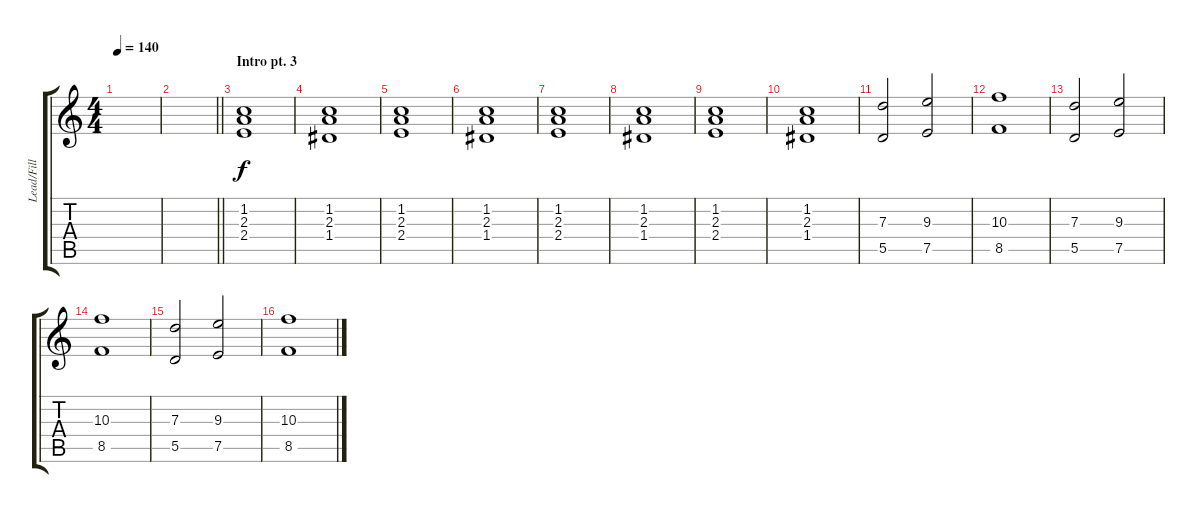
\track ("Lead/Fill" "Lead/Fill") {instrument distortionguitar}
\staff {score tabs}
\tuning (E4 B3 G3 D3 A2 E2) {hide}
\ts (4 4)
\tempo 140
\clef g2
\ks c
|
\barLineRight lightlight
|
\section ("" "Intro pt. 3")
(1.2 2.3 2.4).1{volume 6 instrument trumpet} |
(1.2 2.3 1.4).1 |
(1.2 2.3 2.4).1 |
(1.2 2.3 1.4).1 |
(1.2 2.3 2.4).1 |
(1.2 2.3 1.4).1 |
(1.2 2.3 2.4).1 |
(1.2 2.3 1.4).1 |
(7.3 5.5).2 (9.3 7.5).2 |
(10.3 8.5).1 |
(7.3 5.5).2 (9.3 7.5).2 |
(10.3 8.5).1 |
(7.3 5.5).2 (9.3 7.5).2 |
(10.3 8.5).1
